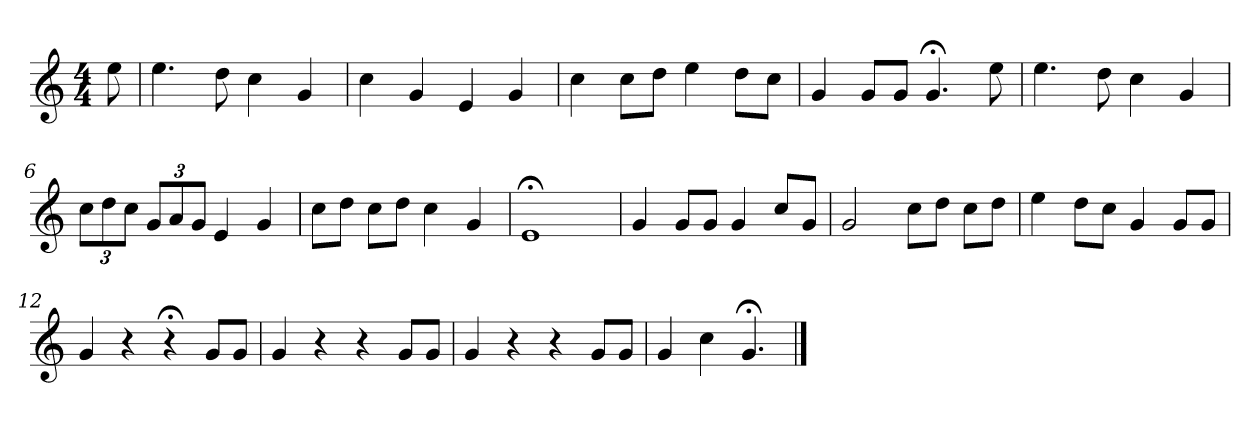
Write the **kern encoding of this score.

**kern
*part1
*staff1
*k[]
*C:
*M4/4
*MM120
=
8ee
=1
4.ee
8dd
4cc
4g
=2
4cc
4g
4e
4g
=3
4cc
8ccL
8ddJ
4ee
8ddL
8ccJ
=4
4g
8gL
8gJ
4.g;<
8ee
=5
4.ee
8dd
4cc
4g
=6
12ccL
12dd
12ccJ
12gL
12a
12gJ
4e
4g
=7
8ccL
8ddJ
8ccL
8ddJ
4cc
4g
=8
1e;<
=9
4g
8gL
8gJ
4g
8ccL
8gJ
=10
2g
8ccL
8ddJ
8ccL
8ddJ
=11
4ee
8ddL
8ccJ
4g
8gL
8gJ
=12
4g
4r
4r;<
8gL
8gJ
=13
4g
4r
4r
8gL
8gJ
=14
4g
4r
4r
8gL
8gJ
=15
4g
4cc
4.g;<
==
*-
